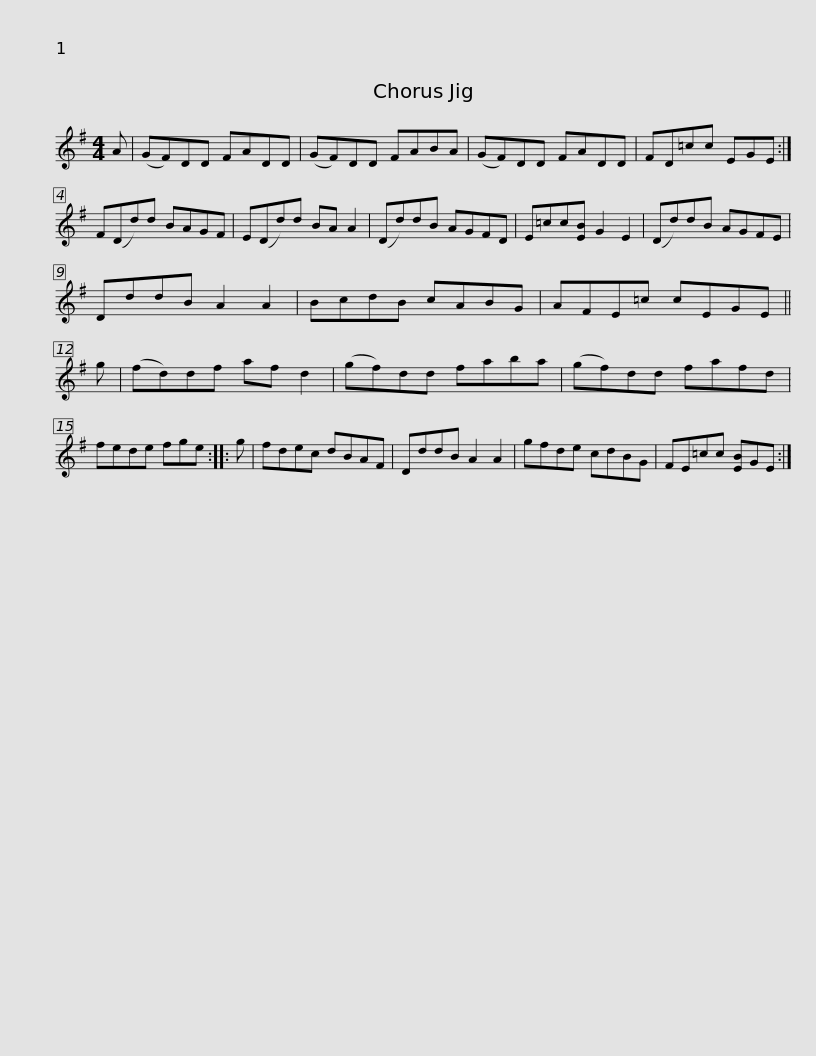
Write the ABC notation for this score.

X:1
L:1/8
M:4/4
I:linebreak $
K:G
V:1 treble
V:1
 A | (GF)DD FADD | (GF)DD FABA | (GF)DD FADD | FD=cc EGE :| %5
 F(Dd)d BAGF |$ E(Dd)d BA A2 | (Dd)dB AGFD | E=cc[EB] G2 E2 | (Dd)dB AGFE | %10
 DddB A2 A2 | BcdB cABG |$ AFE=c cEGE || g | (fd)df af d2 | %15
 (gf)dd faba | (gf)dd fafd | fede fge :: g |$ fdec dBAF | %20
 DddB A2 A2 | gfde cdBG | FE=cc [EB]GE :| %23
